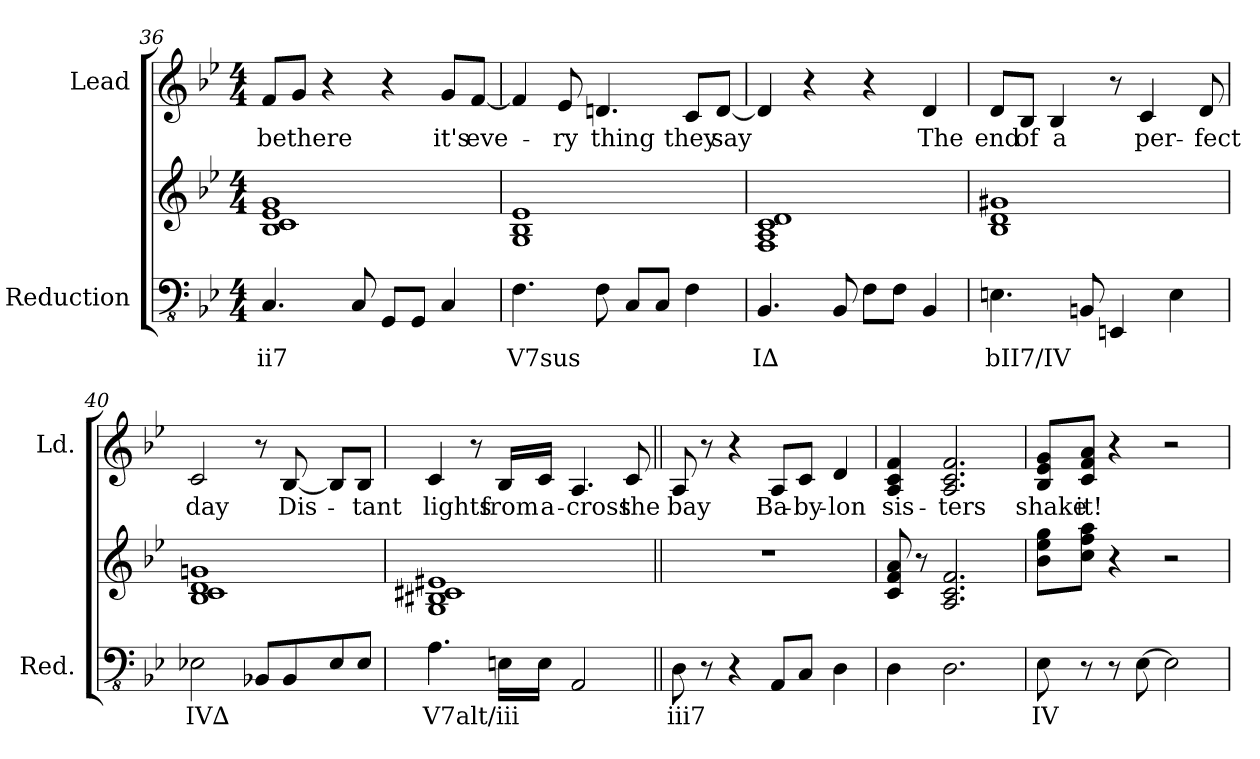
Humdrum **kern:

**kern	**text	**kern	**kern	**text
*part2	*part2	*part2	*part1	*part1
*staff3	*staff3	*staff2	*staff1	*staff1
*I"Reduction	*	*	*I"Lead	*
*I'Red.	*	*	*I'Ld.	*
*clefFv4	*	*clefG2	*clefG2	*
*k[b-e-]	*	*k[b-e-]	*k[b-e-]	*
*B-:	*	*B-:	*B-:	*
*M4/4	*	*M4/4	*M4/4	*
=36	=36	=36	=36	=36
!	!LO:LY:b:color=#000000	!	!	!
!	!	!	!	!LO:LY:b:color=#000000
4.CCi/	ii7	1B-i 1ci 1e-i 1gi	8fi/L	be
!	!	!	!	!LO:LY:b:color=#000000
.	.	.	8gi/J	there
.	.	.	4r	.
8CCi/	.	.	.	.
8GGGi/L	.	.	4r	.
8GGGi/J	.	.	.	.
!	!	!	!	!LO:LY:b:color=#000000
4CCi/	.	.	8gi/L	it's
!	!	!	!	!LO:LY:b:color=#000000
.	.	.	[<8fi/J	eve-
!!LO:PB:g=z
=37	=37	=37	=37	=37
!	!LO:LY:b:color=#000000	!	!	!
4.FFi\	V7sus	1Gi 1B-i 1e-i	4fi/]	.
!	!	!	!	!LO:LY:b:color=#000000
.	.	.	8e-i/	-ry
!	!	!	!	!LO:LY:b:color=#000000
8FFi\	.	.	4.dni/	thing
8CCi/L	.	.	.	.
8CCi/J	.	.	.	.
!	!	!	!	!LO:LY:b:color=#000000
4FFi\	.	.	8ci/L	they
!	!	!	!	!LO:LY:b:color=#000000
.	.	.	[<8di/J	say
=38	=38	=38	=38	=38
!	!LO:LY:b:color=#000000	!	!	!
4.BBB-i/	I∆	1Fi 1Ai 1ci 1di	4di/]	.
.	.	.	4r	.
8BBB-i/	.	.	.	.
8FFi\L	.	.	4r	.
8FFi\J	.	.	.	.
!	!	!	!	!LO:LY:b:color=#000000
4BBB-i/	.	.	4di/	The
!!LO:LB:g=z
=39	=39	=39	=39	=39
!	!LO:LY:b:color=#000000	!	!	!
!	!	!	!	!LO:LY:b:color=#000000
4.EEni\	bII7/IV	1B-i 1di 1g#Xi	8di/L	end
!	!	!	!	!LO:LY:b:color=#000000
.	.	.	8B-i/J	of
!	!	!	!	!LO:LY:b:color=#000000
.	.	.	4B-i/	a
8BBBni/	.	.	.	.
4EEEni/	.	.	8r	.
!	!	!	!	!LO:LY:b:color=#000000
.	.	.	4ci/	per-
4EEi\	.	.	.	.
!	!	!	!	!LO:LY:b:color=#000000
.	.	.	8di/	-fect
=40	=40	=40	=40	=40
!	!LO:LY:b:color=#000000	!	!	!
!	!	!	!	!LO:LY:b:color=#000000
2EE-Xi\	IV∆	1B-i 1ci 1di 1gni	2ci/	day
8BBB-Xi/L	.	.	8r	.
!	!	!	!	!LO:LY:b:color=#000000
8BBB-i/	.	.	[<8B-i/	Dis-
8EE-i/	.	.	8B-i/L]	.
!	!	!	!	!LO:LY:b:color=#000000
8EE-i/J	.	.	8B-i/J	-tant
=41	=41	=41	=41	=41
!	!LO:LY:b:color=#000000	!	!	!
!	!	!	!	!LO:LY:b:color=#000000
4.AAi\	V7alt/iii	1Gi 1B#Xi 1c#Xi 1e#Xi	4ci/	lights
.	.	.	8r	.
!	!	!	!	!LO:LY:b:color=#000000
16EEni\LL	.	.	16B-i/LL	from
!	!	!	!	!LO:LY:b:color=#000000
16EEi\JJ	.	.	16ci/JJ	a-
!	!	!	!	!LO:LY:b:color=#000000
2AAAi/	.	.	4.Ai/	-cross
!	!	!	!	!LO:LY:b:color=#000000
.	.	.	8ci/	the
!!LO:LB:g=z
=42||	=42||	=42||	=42||	=42||
!	!LO:LY:b:color=#000000	!	!	!
!	!	!	!	!LO:LY:b:color=#000000
8DDi\	iii7	1r	8Ai/	bay
8r	.	.	8r	.
4r	.	.	4r	.
!	!	!	!	!LO:LY:b:color=#000000
8AAAi/L	.	.	8Ai/L	Ba-
!	!	!	!	!LO:LY:b:color=#000000
8CCi/J	.	.	8ci/J	-by-
!	!	!	!	!LO:LY:b:color=#000000
4DDi\	.	.	4di/	-lon
=43	=43	=43	=43	=43
!	!	!	!	!LO:LY:b:color=#000000
4DDi\	.	8ci/ 8fi 8ai	4Ai/ 4ci 4fi	sis-
.	.	8r	.	.
!	!	!	!	!LO:LY:b:color=#000000
2.DDi\	.	2.Ai/ 2.ci 2.fi	2.Ai/ 2.ci 2.fi	-ters
=44	=44	=44	=44	=44
!	!LO:LY:b:color=#000000	!	!	!
!	!	!	!	!LO:LY:b:color=#000000
8EE-i\	IV	8b-i\ 8ee-i 8ggiL	8B-i/ 8e-i 8giL	shake
!	!LO:LY:b:color=#000000	!	!	!
!	!	!	!	!LO:LY:b:color=#000000
8r	V7	8cci\ 8ffi 8aaiJ	8ci/ 8fi 8aiJ	it!
8r	.	4r	4r	.
[>8EE-i\	.	.	.	.
2EE-i\]	.	2r	2r	.
=	=	=	=	=
*-	*-	*-	*-	*-
